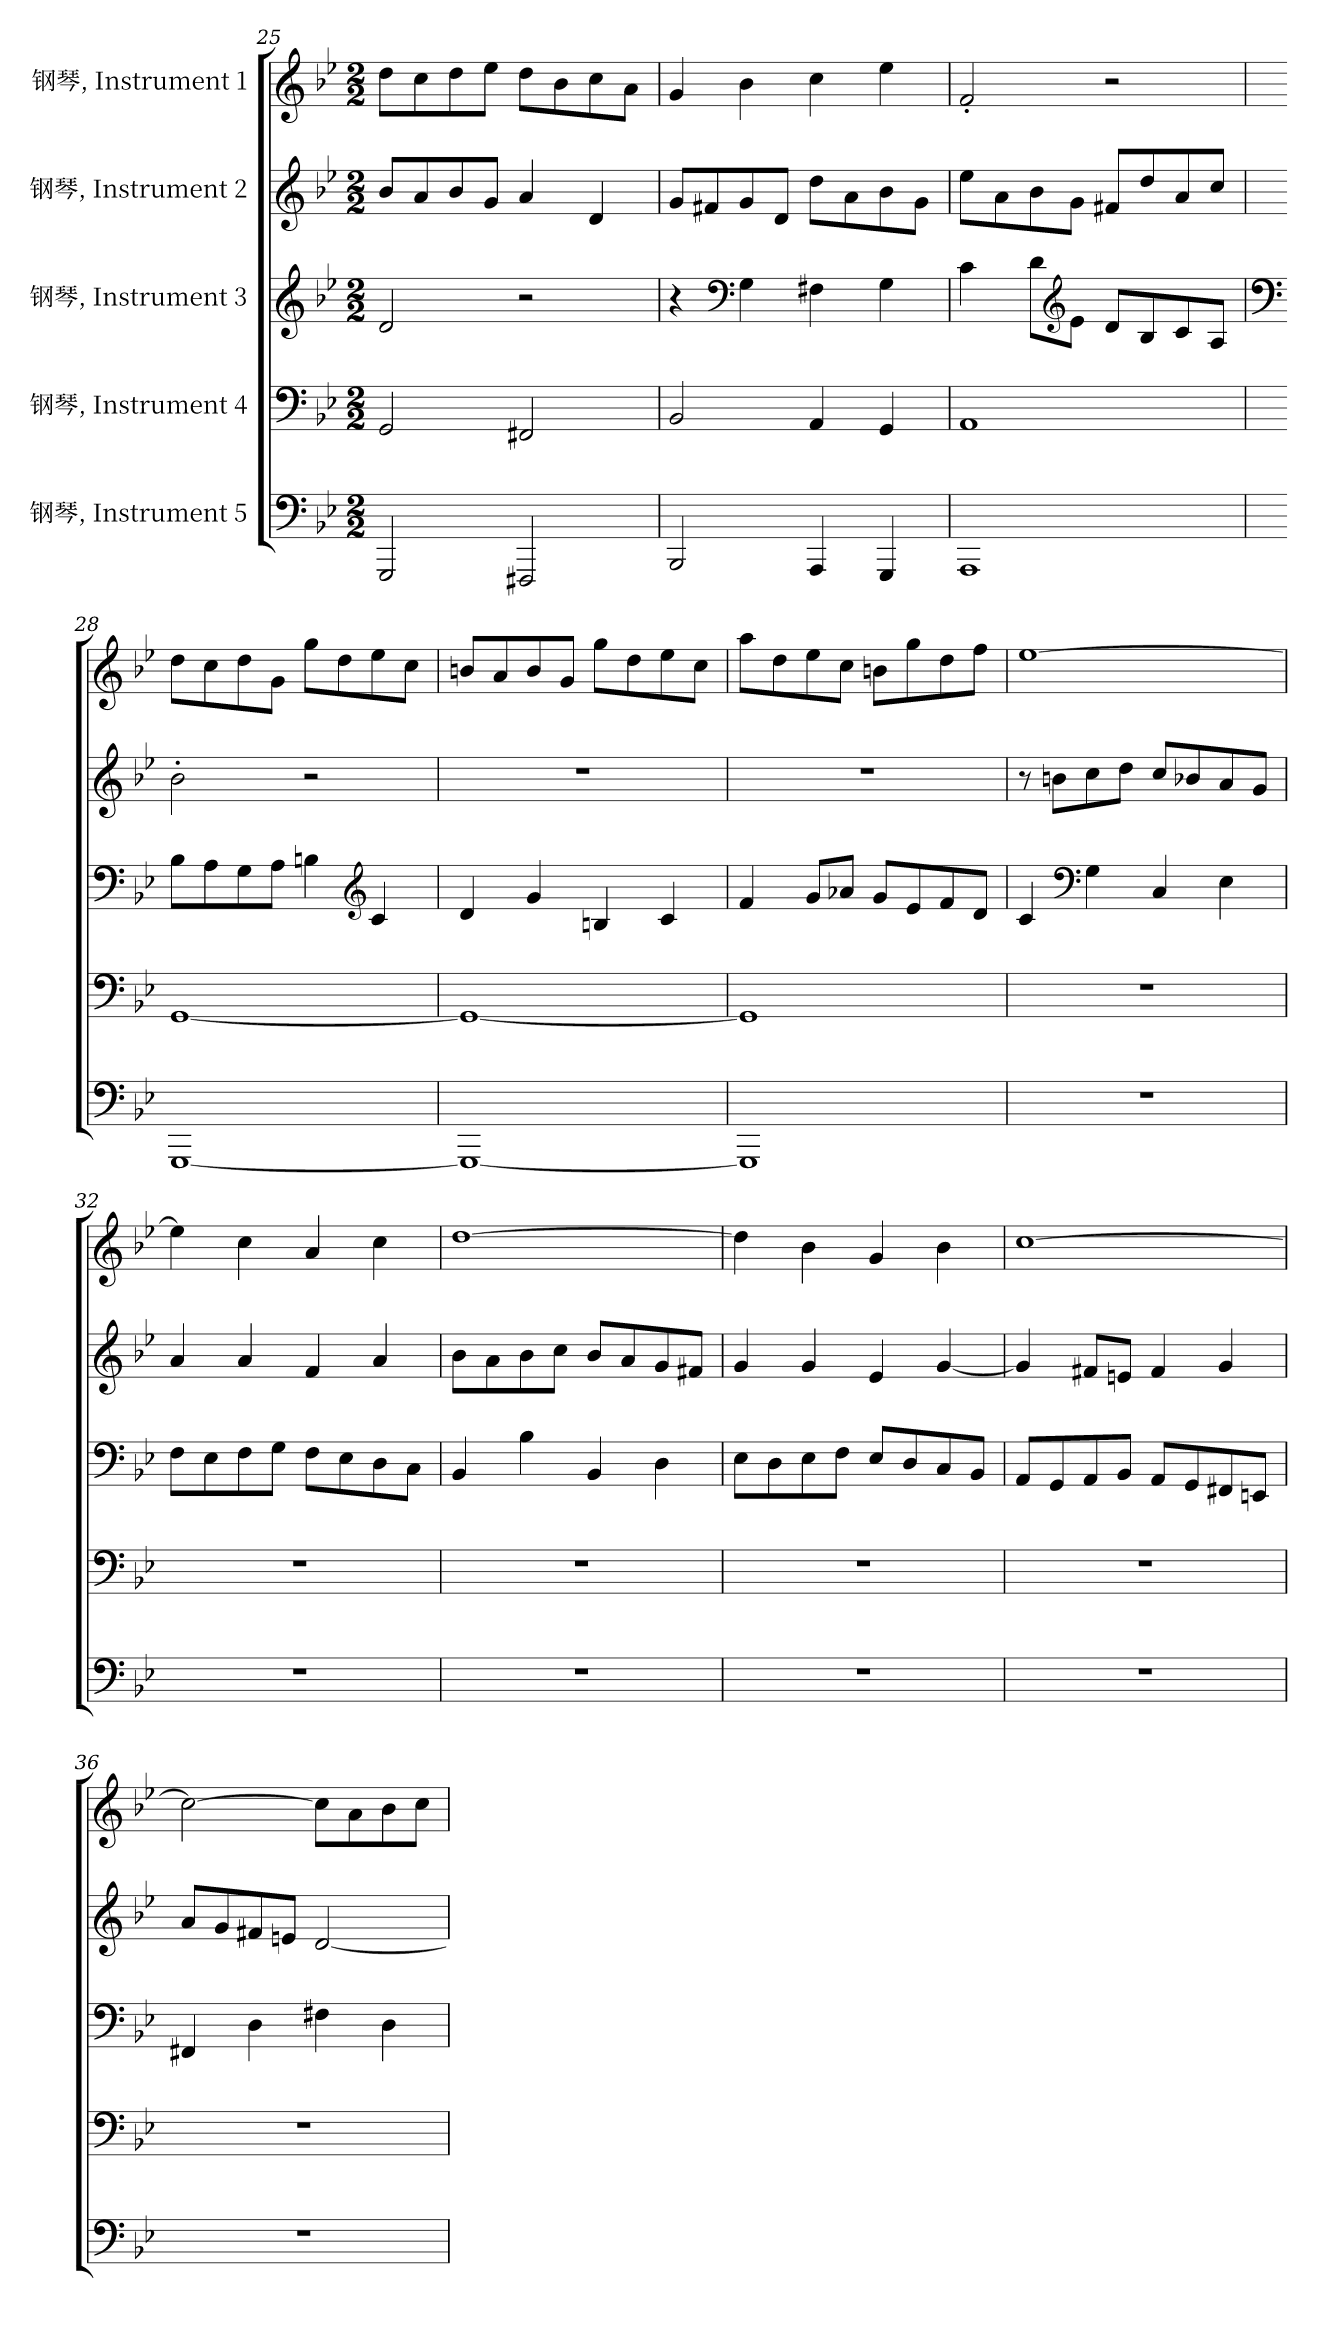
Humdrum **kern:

**kern	**kern	**kern	**kern	**kern
*part5	*part4	*part3	*part2	*part1
*staff5	*staff4	*staff3	*staff2	*staff1
*I"钢琴, Instrument 5	*I"钢琴, Instrument 4	*I"钢琴, Instrument 3	*I"钢琴, Instrument 2	*I"钢琴, Instrument 1
*clefF4	*clefF4	*clefG2	*clefG2	*clefG2
*k[b-e-]	*k[b-e-]	*k[b-e-]	*k[b-e-]	*k[b-e-]
*M2/2	*M2/2	*M2/2	*M2/2	*M2/2
=25	=25	=25	=25	=25
2GGG/	2GG/	2d/	8b-/L	8dd\L
.	.	.	8a/	8cc\
.	.	.	8b-/	8dd\
.	.	.	8g/J	8ee-\J
2FFF#X/	2FF#X/	2r	4a/	8dd\L
.	.	.	.	8b-\
.	.	.	4d/	8cc\
.	.	.	.	8a\J
=26	=26	=26	=26	=26
2BBB-/	2BB-/	4r	8g/L	4g/
.	.	.	8f#X/	.
*	*	*clefF4	*	*
.	.	4G\	8g/	4b-\
.	.	.	8d/J	.
4AAA/	4AA/	4F#X\	8dd\L	4cc\
.	.	.	8a\	.
4GGG/	4GG/	4G\	8b-\	4ee-\
.	.	.	8g\J	.
=27	=27	=27	=27	=27
1AAA	1AA	4c\	8ee-\L	2f'/
.	.	.	8a\	.
.	.	8d\L	8b-\	.
*	*	*clefG2	*	*
.	.	8e-\J	8g\J	.
.	.	8d/L	8f#X/L	2r
.	.	8B-/	8dd/	.
.	.	8c/	8a/	.
.	.	8A/J	8cc/J	.
!!LO:LB:g=z
=28	=28	=28	=28	=28
*	*	*clefF4	*	*
[1GGG	[1GG	8B-\L	2b-'\	8dd\L
.	.	8A\	.	8cc\
.	.	8G\	.	8dd\
.	.	8A\J	.	8g\J
.	.	4Bn\	2r	8gg\L
.	.	.	.	8dd\
*	*	*clefG2	*	*
.	.	4c/	.	8ee-\
.	.	.	.	8cc\J
=29	=29	=29	=29	=29
1GGG_	1GG_	4d/	1r	8bn/L
.	.	.	.	8a/
.	.	4g/	.	8b/
.	.	.	.	8g/J
.	.	4Bn/	.	8gg\L
.	.	.	.	8dd\
.	.	4c/	.	8ee-\
.	.	.	.	8cc\J
=30	=30	=30	=30	=30
1GGG]	1GG]	4f/	1r	8aa\L
.	.	.	.	8dd\
.	.	8g/L	.	8ee-\
.	.	8a-X/J	.	8cc\J
.	.	8g/L	.	8bn\L
.	.	8e-/	.	8gg\
.	.	8f/	.	8dd\
.	.	8d/J	.	8ff\J
=31	=31	=31	=31	=31
1r	1r	4c/	8r	[1ee-
.	.	.	8bn\L	.
*	*	*clefF4	*	*
.	.	4G\	8cc\	.
.	.	.	8dd\J	.
.	.	4C/	8cc/L	.
.	.	.	8b-X/	.
.	.	4E-\	8a/	.
.	.	.	8g/J	.
!!LO:PB:g=z
=32	=32	=32	=32	=32
1r	1r	8F\L	4a/	4ee-\]
.	.	8E-\	.	.
.	.	8F\	4a/	4cc\
.	.	8G\J	.	.
.	.	8F\L	4f/	4a/
.	.	8E-\	.	.
.	.	8D\	4a/	4cc\
.	.	8C\J	.	.
=33	=33	=33	=33	=33
1r	1r	4BB-/	8b-\L	[1dd
.	.	.	8a\	.
.	.	4B-\	8b-\	.
.	.	.	8cc\J	.
.	.	4BB-/	8b-/L	.
.	.	.	8a/	.
.	.	4D\	8g/	.
.	.	.	8f#X/J	.
=34	=34	=34	=34	=34
1r	1r	8E-\L	4g/	4dd\]
.	.	8D\	.	.
.	.	8E-\	4g/	4b-\
.	.	8F\J	.	.
.	.	8E-/L	4e-/	4g/
.	.	8D/	.	.
.	.	8C/	[4g/	4b-\
.	.	8BB-/J	.	.
=35	=35	=35	=35	=35
1r	1r	8AA/L	4g/]	[1cc
.	.	8GG/	.	.
.	.	8AA/	8f#X/L	.
.	.	8BB-/J	8en/J	.
.	.	8AA/L	4f#/	.
.	.	8GG/	.	.
.	.	8FF#X/	4g/	.
.	.	8EEn/J	.	.
!!LO:LB:g=z
=36	=36	=36	=36	=36
1r	1r	4FF#X/	8a/L	2cc\_
.	.	.	8g/	.
.	.	4D\	8f#X/	.
.	.	.	8en/J	.
.	.	4F#X\	[2d/	8cc\L]
.	.	.	.	8a\
.	.	4D\	.	8b-\
.	.	.	.	8cc\J
=	=	=	=	=
*-	*-	*-	*-	*-
